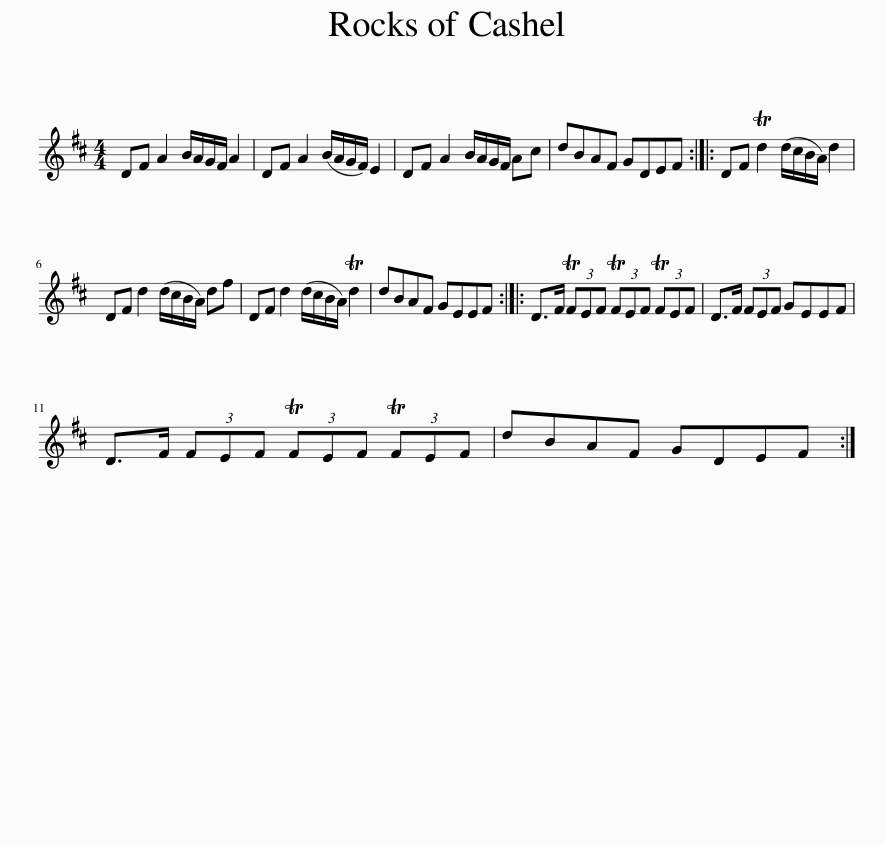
X:1
L:1/8
M:4/4
I:linebreak $
K:D
V:1 treble
V:1
 DF A2 B/A/G/F/ A2 | DF A2 (B/A/G/F/) E2 | DF A2 B/A/G/F/ Ac | dBAF GDEF :: DF Td2 (d/c/B/A/) d2 |$ %5
 DF d2 (d/c/B/A/) df | DF d2 (d/c/B/A/) Td2 | dBAF GEEF :: D>F (3TFEF (3TFEF (3TFEF | D>F (3FEF GEEF |$ %10
 D>F (3FEF (3TFEF (3TFEF | dBAF GDEF :| %12
